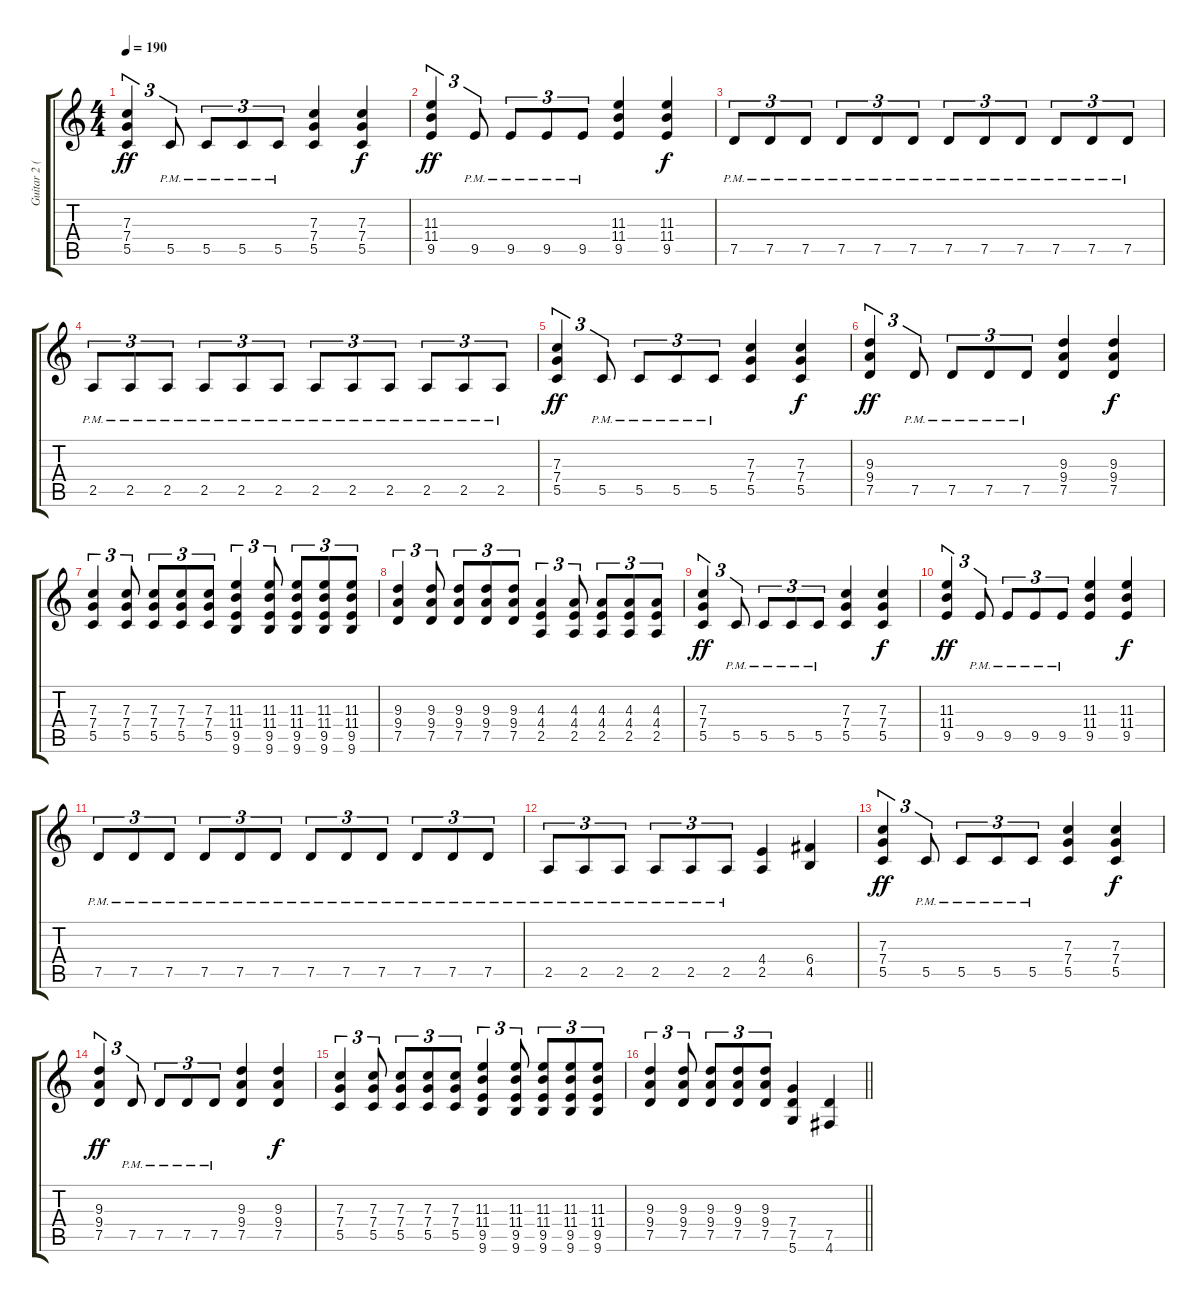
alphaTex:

\track ("Guitar 2 (Rhythm)" "Guitar 2 (") {instrument distortionguitar}
\staff {score tabs}
\tuning (D4 A3 F3 C3 G2 D2) {hide}
\ts (4 4)
\tempo 190
\clef g2
\ks c
(7.3 7.4 5.5).4{tu (3 2) dy ff} 5.5{pm}.8{tu (3 2)} 5.5{pm}.8{tu (3 2)} 5.5{pm}.8{tu (3 2)} 5.5{pm}.8{tu (3 2)} (7.3 7.4 5.5).4 (7.3 7.4 5.5).4{dy f} |
(11.3 11.4 9.5).4{tu (3 2) dy ff} 9.5{pm}.8{tu (3 2)} 9.5{pm}.8{tu (3 2)} 9.5{pm}.8{tu (3 2)} 9.5{pm}.8{tu (3 2)} (11.3 11.4 9.5).4 (11.3 11.4 9.5).4{dy f} |
7.5{pm}.8{tu (3 2)} 7.5{pm}.8{tu (3 2)} 7.5{pm}.8{tu (3 2)} 7.5{pm}.8{tu (3 2)} 7.5{pm}.8{tu (3 2)} 7.5{pm}.8{tu (3 2)} 7.5{pm}.8{tu (3 2)} 7.5{pm}.8{tu (3 2)} 7.5{pm}.8{tu (3 2)} 7.5{pm}.8{tu (3 2)} 7.5{pm}.8{tu (3 2)} 7.5{pm}.8{tu (3 2)} |
2.5{pm}.8{tu (3 2)} 2.5{pm}.8{tu (3 2)} 2.5{pm}.8{tu (3 2)} 2.5{pm}.8{tu (3 2)} 2.5{pm}.8{tu (3 2)} 2.5{pm}.8{tu (3 2)} 2.5{pm}.8{tu (3 2)} 2.5{pm}.8{tu (3 2)} 2.5{pm}.8{tu (3 2)} 2.5{pm}.8{tu (3 2)} 2.5{pm}.8{tu (3 2)} 2.5{pm}.8{tu (3 2)} |
(7.3 7.4 5.5).4{tu (3 2) dy ff} 5.5{pm}.8{tu (3 2)} 5.5{pm}.8{tu (3 2)} 5.5{pm}.8{tu (3 2)} 5.5{pm}.8{tu (3 2)} (7.3 7.4 5.5).4 (7.3 7.4 5.5).4{dy f} |
(9.3 9.4 7.5).4{tu (3 2) dy ff} 7.5{pm}.8{tu (3 2)} 7.5{pm}.8{tu (3 2)} 7.5{pm}.8{tu (3 2)} 7.5{pm}.8{tu (3 2)} (9.3 9.4 7.5).4 (9.3 9.4 7.5).4{dy f} |
(7.3 7.4 5.5).4{tu (3 2)} (7.3 7.4 5.5).8{tu (3 2)} (7.3 7.4 5.5).8{tu (3 2)} (7.3 7.4 5.5).8{tu (3 2)} (7.3 7.4 5.5).8{tu (3 2)} (11.3 11.4 9.5 9.6).4{tu (3 2)} (11.3 11.4 9.5 9.6).8{tu (3 2)} (11.3 11.4 9.5 9.6).8{tu (3 2)} (11.3 11.4 9.5 9.6).8{tu (3 2)} (11.3 11.4 9.5 9.6).8{tu (3 2)} |
(9.3 9.4 7.5).4{tu (3 2)} (9.3 9.4 7.5).8{tu (3 2)} (9.3 9.4 7.5).8{tu (3 2)} (9.3 9.4 7.5).8{tu (3 2)} (9.3 9.4 7.5).8{tu (3 2)} (4.3 4.4 2.5).4{tu (3 2)} (4.3 4.4 2.5).8{tu (3 2)} (4.3 4.4 2.5).8{tu (3 2)} (4.3 4.4 2.5).8{tu (3 2)} (4.3 4.4 2.5).8{tu (3 2)} |
(7.3 7.4 5.5).4{tu (3 2) dy ff} 5.5{pm}.8{tu (3 2)} 5.5{pm}.8{tu (3 2)} 5.5{pm}.8{tu (3 2)} 5.5{pm}.8{tu (3 2)} (7.3 7.4 5.5).4 (7.3 7.4 5.5).4{dy f} |
(11.3 11.4 9.5).4{tu (3 2) dy ff} 9.5{pm}.8{tu (3 2)} 9.5{pm}.8{tu (3 2)} 9.5{pm}.8{tu (3 2)} 9.5{pm}.8{tu (3 2)} (11.3 11.4 9.5).4 (11.3 11.4 9.5).4{dy f} |
7.5{pm}.8{tu (3 2)} 7.5{pm}.8{tu (3 2)} 7.5{pm}.8{tu (3 2)} 7.5{pm}.8{tu (3 2)} 7.5{pm}.8{tu (3 2)} 7.5{pm}.8{tu (3 2)} 7.5{pm}.8{tu (3 2)} 7.5{pm}.8{tu (3 2)} 7.5{pm}.8{tu (3 2)} 7.5{pm}.8{tu (3 2)} 7.5{pm}.8{tu (3 2)} 7.5{pm}.8{tu (3 2)} |
2.5{pm}.8{tu (3 2)} 2.5{pm}.8{tu (3 2)} 2.5{pm}.8{tu (3 2)} 2.5{pm}.8{tu (3 2)} 2.5{pm}.8{tu (3 2)} 2.5{pm}.8{tu (3 2)} (4.4 2.5).4 (6.4 4.5).4 |
(7.3 7.4 5.5).4{tu (3 2) dy ff} 5.5{pm}.8{tu (3 2)} 5.5{pm}.8{tu (3 2)} 5.5{pm}.8{tu (3 2)} 5.5{pm}.8{tu (3 2)} (7.3 7.4 5.5).4 (7.3 7.4 5.5).4{dy f} |
(9.3 9.4 7.5).4{tu (3 2) dy ff} 7.5{pm}.8{tu (3 2)} 7.5{pm}.8{tu (3 2)} 7.5{pm}.8{tu (3 2)} 7.5{pm}.8{tu (3 2)} (9.3 9.4 7.5).4 (9.3 9.4 7.5).4{dy f} |
(7.3 7.4 5.5).4{tu (3 2)} (7.3 7.4 5.5).8{tu (3 2)} (7.3 7.4 5.5).8{tu (3 2)} (7.3 7.4 5.5).8{tu (3 2)} (7.3 7.4 5.5).8{tu (3 2)} (11.3 11.4 9.5 9.6).4{tu (3 2)} (11.3 11.4 9.5 9.6).8{tu (3 2)} (11.3 11.4 9.5 9.6).8{tu (3 2)} (11.3 11.4 9.5 9.6).8{tu (3 2)} (11.3 11.4 9.5 9.6).8{tu (3 2)} |
\barLineRight lightlight
(9.3 9.4 7.5).4{tu (3 2)} (9.3 9.4 7.5).8{tu (3 2)} (9.3 9.4 7.5).8{tu (3 2)} (9.3 9.4 7.5).8{tu (3 2)} (9.3 9.4 7.5).8{tu (3 2)} (7.4 7.5 5.6).4 (7.5 4.6).4
